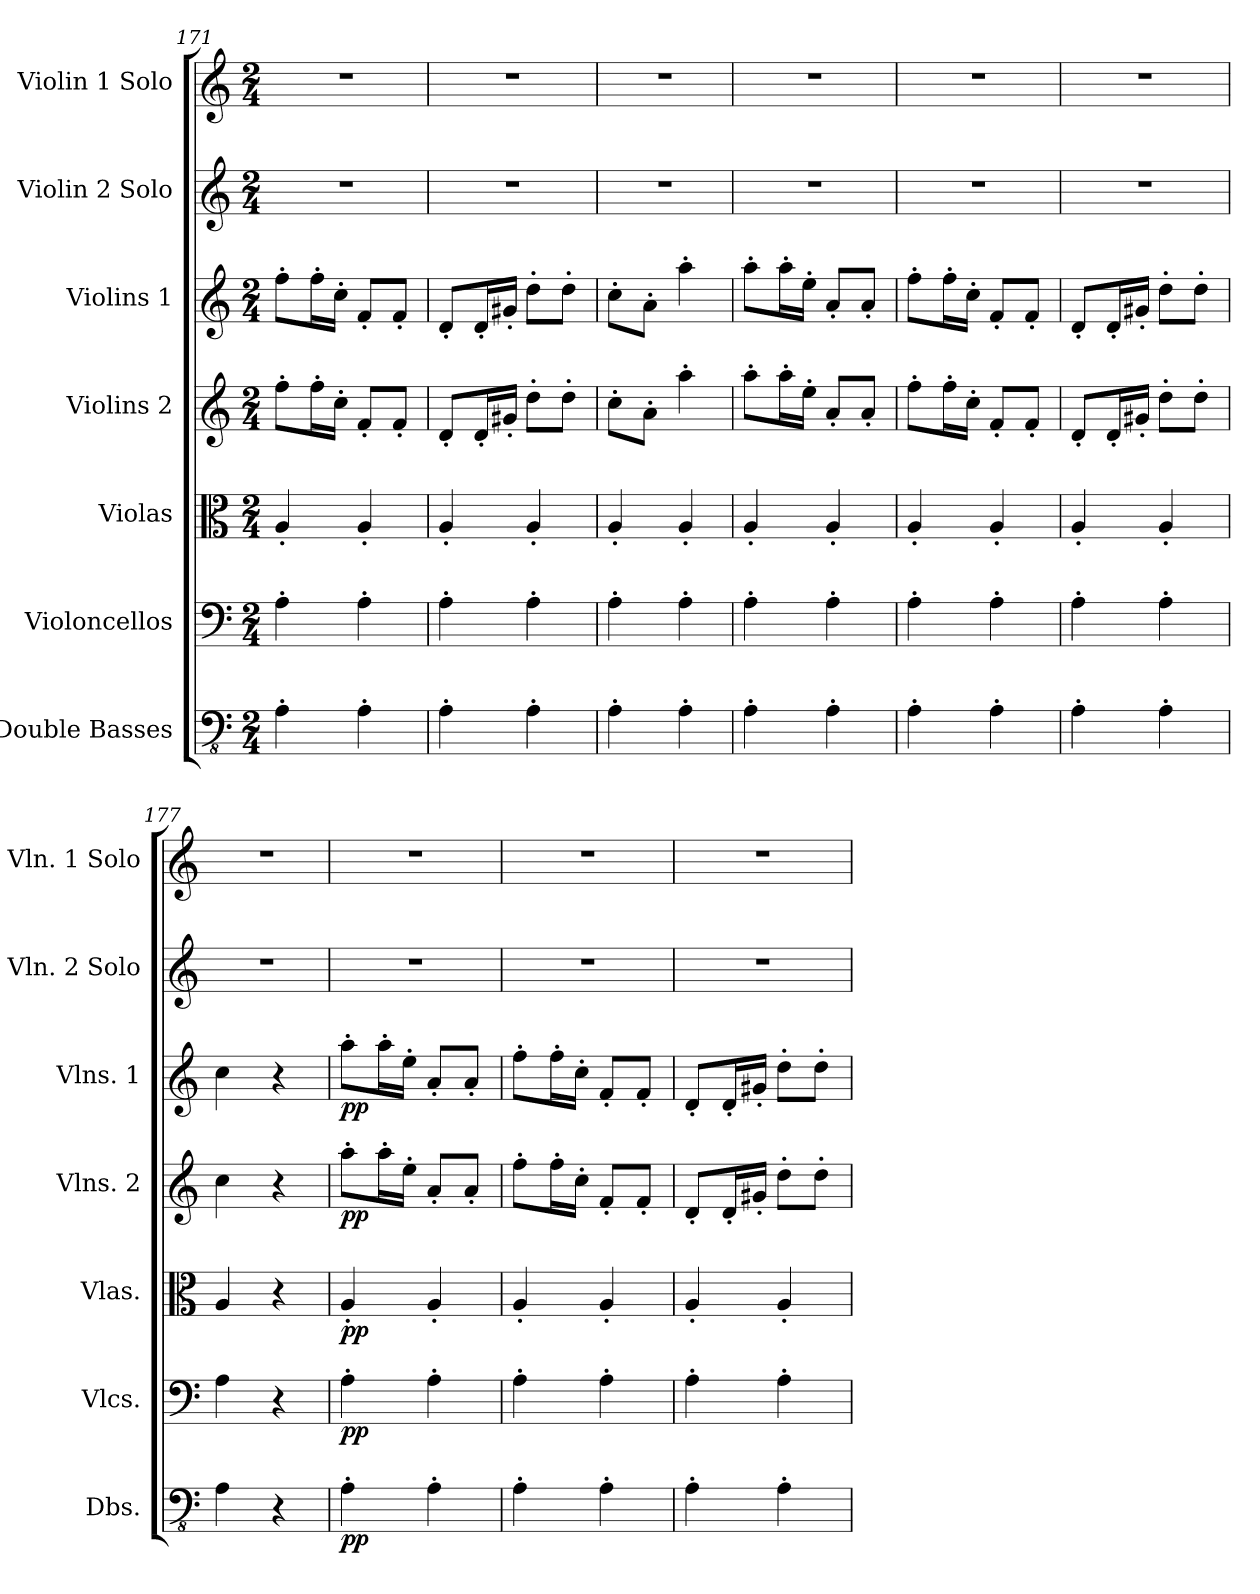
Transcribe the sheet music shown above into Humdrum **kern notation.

**kern	**dynam	**kern	**dynam	**kern	**dynam	**kern	**dynam	**kern	**dynam	**kern	**kern
*part7	*part7	*part6	*part6	*part5	*part5	*part4	*part4	*part3	*part3	*part2	*part1
*staff7	*staff7	*staff6	*staff6	*staff5	*staff5	*staff4	*staff4	*staff3	*staff3	*staff2	*staff1
*I"Double Basses	*	*I"Violoncellos	*	*I"Violas	*	*I"Violins 2	*	*I"Violins 1	*	*I"Violin 2 Solo	*I"Violin 1 Solo
*I'Dbs.	*	*I'Vlcs.	*	*I'Vlas.	*	*I'Vlns. 2	*	*I'Vlns. 1	*	*I'Vln. 2 Solo	*I'Vln. 1 Solo
!!LO:PB:g=z
*clefFv4	*	*clefF4	*	*clefC3	*	*clefG2	*	*clefG2	*	*clefG2	*clefG2
*k[]	*	*k[]	*	*k[]	*	*k[]	*	*k[]	*	*k[]	*k[]
*M2/4	*	*M2/4	*	*M2/4	*	*M2/4	*	*M2/4	*	*M2/4	*M2/4
=171	=171	=171	=171	=171	=171	=171	=171	=171	=171	=171	=171
4AA'\	.	4A'\	.	4A'/	.	8ff'\L	.	8ff'\L	.	2r	2r
.	.	.	.	.	.	16ff'\L	.	16ff'\L	.	.	.
.	.	.	.	.	.	16cc'\JJ	.	16cc'\JJ	.	.	.
4AA'\	.	4A'\	.	4A'/	.	8f'/L	.	8f'/L	.	.	.
.	.	.	.	.	.	8f'/J	.	8f'/J	.	.	.
=172	=172	=172	=172	=172	=172	=172	=172	=172	=172	=172	=172
4AA'\	.	4A'\	.	4A'/	.	8d'/L	.	8d'/L	.	2r	2r
.	.	.	.	.	.	16d'/L	.	16d'/L	.	.	.
.	.	.	.	.	.	16g#X'/JJ	.	16g#X'/JJ	.	.	.
4AA'\	.	4A'\	.	4A'/	.	8dd'\L	.	8dd'\L	.	.	.
.	.	.	.	.	.	8dd'\J	.	8dd'\J	.	.	.
=173	=173	=173	=173	=173	=173	=173	=173	=173	=173	=173	=173
4AA'\	.	4A'\	.	4A'/	.	8cc'\L	.	8cc'\L	.	2r	2r
.	.	.	.	.	.	8a'\J	.	8a'\J	.	.	.
4AA'\	.	4A'\	.	4A'/	.	4aa'\	.	4aa'\	.	.	.
=174	=174	=174	=174	=174	=174	=174	=174	=174	=174	=174	=174
4AA'\	.	4A'\	.	4A'/	.	8aa'\L	.	8aa'\L	.	2r	2r
.	.	.	.	.	.	16aa'\L	.	16aa'\L	.	.	.
.	.	.	.	.	.	16ee'\JJ	.	16ee'\JJ	.	.	.
4AA'\	.	4A'\	.	4A'/	.	8a'/L	.	8a'/L	.	.	.
.	.	.	.	.	.	8a'/J	.	8a'/J	.	.	.
=175	=175	=175	=175	=175	=175	=175	=175	=175	=175	=175	=175
4AA'\	.	4A'\	.	4A'/	.	8ff'\L	.	8ff'\L	.	2r	2r
.	.	.	.	.	.	16ff'\L	.	16ff'\L	.	.	.
.	.	.	.	.	.	16cc'\JJ	.	16cc'\JJ	.	.	.
4AA'\	.	4A'\	.	4A'/	.	8f'/L	.	8f'/L	.	.	.
.	.	.	.	.	.	8f'/J	.	8f'/J	.	.	.
=176	=176	=176	=176	=176	=176	=176	=176	=176	=176	=176	=176
4AA'\	.	4A'\	.	4A'/	.	8d'/L	.	8d'/L	.	2r	2r
.	.	.	.	.	.	16d'/L	.	16d'/L	.	.	.
.	.	.	.	.	.	16g#X'/JJ	.	16g#X'/JJ	.	.	.
4AA'\	.	4A'\	.	4A'/	.	8dd'\L	.	8dd'\L	.	.	.
.	.	.	.	.	.	8dd'\J	.	8dd'\J	.	.	.
=177	=177	=177	=177	=177	=177	=177	=177	=177	=177	=177	=177
4AA\	.	4A\	.	4A/	.	4cc\	.	4cc\	.	2r	2r
4r	.	4r	.	4r	.	4r	.	4r	.	.	.
=178	=178	=178	=178	=178	=178	=178	=178	=178	=178	=178	=178
!	!LO:DY:b	!	!LO:DY:b	!	!LO:DY:b	!	!LO:DY:b	!	!LO:DY:b	!	!
4AA'\	pp	4A'\	pp	4A'/	pp	8aa'\L	pp	8aa'\L	pp	2r	2r
.	.	.	.	.	.	16aa'\L	.	16aa'\L	.	.	.
.	.	.	.	.	.	16ee'\JJ	.	16ee'\JJ	.	.	.
4AA'\	.	4A'\	.	4A'/	.	8a'/L	.	8a'/L	.	.	.
.	.	.	.	.	.	8a'/J	.	8a'/J	.	.	.
=179	=179	=179	=179	=179	=179	=179	=179	=179	=179	=179	=179
4AA'\	.	4A'\	.	4A'/	.	8ff'\L	.	8ff'\L	.	2r	2r
.	.	.	.	.	.	16ff'\L	.	16ff'\L	.	.	.
.	.	.	.	.	.	16cc'\JJ	.	16cc'\JJ	.	.	.
4AA'\	.	4A'\	.	4A'/	.	8f'/L	.	8f'/L	.	.	.
.	.	.	.	.	.	8f'/J	.	8f'/J	.	.	.
=180	=180	=180	=180	=180	=180	=180	=180	=180	=180	=180	=180
4AA'\	.	4A'\	.	4A'/	.	8d'/L	.	8d'/L	.	2r	2r
.	.	.	.	.	.	16d'/L	.	16d'/L	.	.	.
.	.	.	.	.	.	16g#X'/JJ	.	16g#X'/JJ	.	.	.
4AA'\	.	4A'\	.	4A'/	.	8dd'\L	.	8dd'\L	.	.	.
.	.	.	.	.	.	8dd'\J	.	8dd'\J	.	.	.
=	=	=	=	=	=	=	=	=	=	=	=
*-	*-	*-	*-	*-	*-	*-	*-	*-	*-	*-	*-
